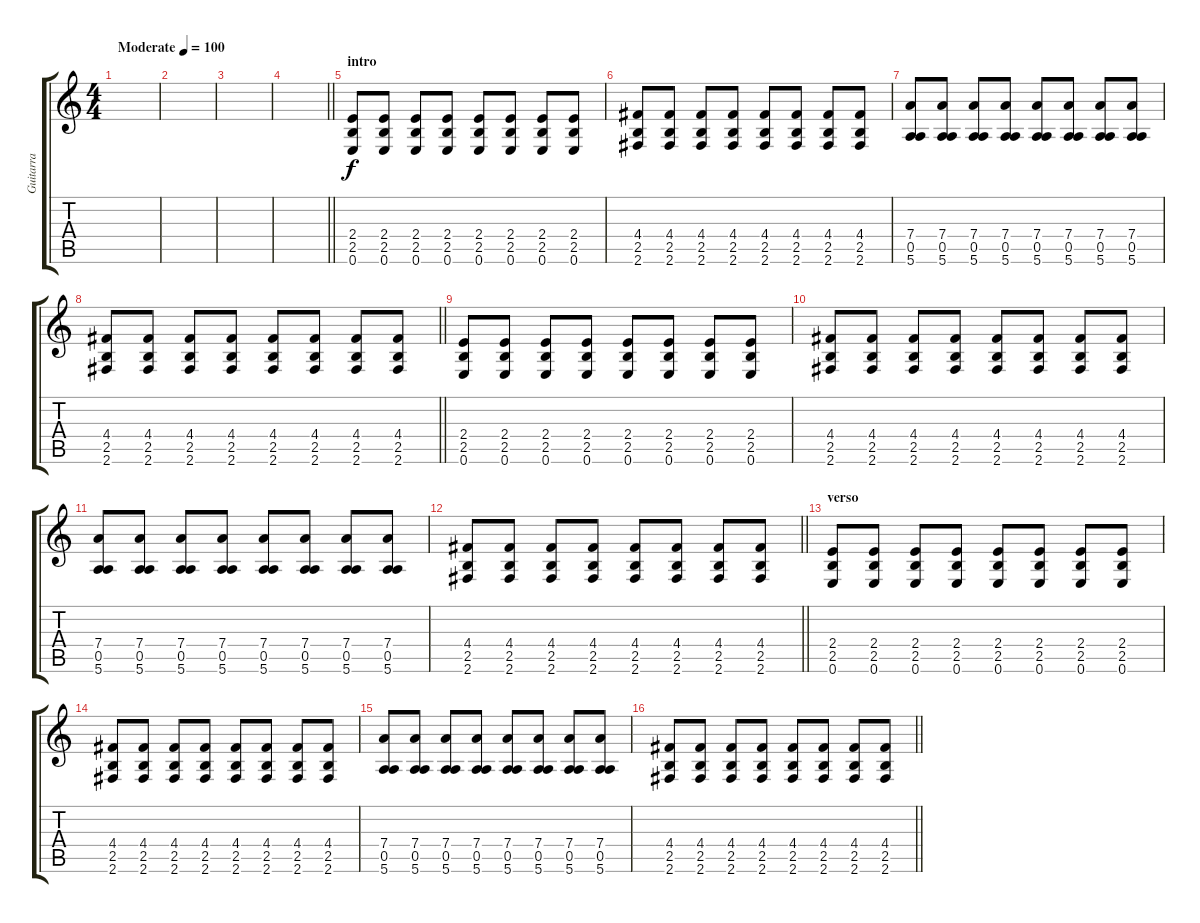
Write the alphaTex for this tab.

\track ("Guitarra" "Guitarra") {instrument overdrivenguitar}
\staff {score tabs}
\tuning (E4 B3 G3 D3 A2 E2) {hide}
\ts (4 4)
\tempo (100 "Moderate")
\clef g2
\ks c
|
|
|
\barLineRight lightlight
|
\section ("" "intro")
(2.4 2.5 0.6).8 (2.4 2.5 0.6).8 (2.4 2.5 0.6).8 (2.4 2.5 0.6).8 (2.4 2.5 0.6).8 (2.4 2.5 0.6).8 (2.4 2.5 0.6).8 (2.4 2.5 0.6).8 |
(4.4 2.5 2.6).8 (4.4 2.5 2.6).8 (4.4 2.5 2.6).8 (4.4 2.5 2.6).8 (4.4 2.5 2.6).8 (4.4 2.5 2.6).8 (4.4 2.5 2.6).8 (4.4 2.5 2.6).8 |
(7.4 0.5 5.6).8 (7.4 0.5 5.6).8 (7.4 0.5 5.6).8 (7.4 0.5 5.6).8 (7.4 0.5 5.6).8 (7.4 0.5 5.6).8 (7.4 0.5 5.6).8 (7.4 0.5 5.6).8 |
\barLineRight lightlight
(4.4 2.5 2.6).8 (4.4 2.5 2.6).8 (4.4 2.5 2.6).8 (4.4 2.5 2.6).8 (4.4 2.5 2.6).8 (4.4 2.5 2.6).8 (4.4 2.5 2.6).8 (4.4 2.5 2.6).8 |
(2.4 2.5 0.6).8 (2.4 2.5 0.6).8 (2.4 2.5 0.6).8 (2.4 2.5 0.6).8 (2.4 2.5 0.6).8 (2.4 2.5 0.6).8 (2.4 2.5 0.6).8 (2.4 2.5 0.6).8 |
(4.4 2.5 2.6).8 (4.4 2.5 2.6).8 (4.4 2.5 2.6).8 (4.4 2.5 2.6).8 (4.4 2.5 2.6).8 (4.4 2.5 2.6).8 (4.4 2.5 2.6).8 (4.4 2.5 2.6).8 |
(7.4 0.5 5.6).8 (7.4 0.5 5.6).8 (7.4 0.5 5.6).8 (7.4 0.5 5.6).8 (7.4 0.5 5.6).8 (7.4 0.5 5.6).8 (7.4 0.5 5.6).8 (7.4 0.5 5.6).8 |
\barLineRight lightlight
(4.4 2.5 2.6).8 (4.4 2.5 2.6).8 (4.4 2.5 2.6).8 (4.4 2.5 2.6).8 (4.4 2.5 2.6).8 (4.4 2.5 2.6).8 (4.4 2.5 2.6).8 (4.4 2.5 2.6).8 |
\section ("" "verso")
(2.4 2.5 0.6).8 (2.4 2.5 0.6).8 (2.4 2.5 0.6).8 (2.4 2.5 0.6).8 (2.4 2.5 0.6).8 (2.4 2.5 0.6).8 (2.4 2.5 0.6).8 (2.4 2.5 0.6).8 |
(4.4 2.5 2.6).8 (4.4 2.5 2.6).8 (4.4 2.5 2.6).8 (4.4 2.5 2.6).8 (4.4 2.5 2.6).8 (4.4 2.5 2.6).8 (4.4 2.5 2.6).8 (4.4 2.5 2.6).8 |
(7.4 0.5 5.6).8 (7.4 0.5 5.6).8 (7.4 0.5 5.6).8 (7.4 0.5 5.6).8 (7.4 0.5 5.6).8 (7.4 0.5 5.6).8 (7.4 0.5 5.6).8 (7.4 0.5 5.6).8 |
\barLineRight lightlight
(4.4 2.5 2.6).8 (4.4 2.5 2.6).8 (4.4 2.5 2.6).8 (4.4 2.5 2.6).8 (4.4 2.5 2.6).8 (4.4 2.5 2.6).8 (4.4 2.5 2.6).8 (4.4 2.5 2.6).8
